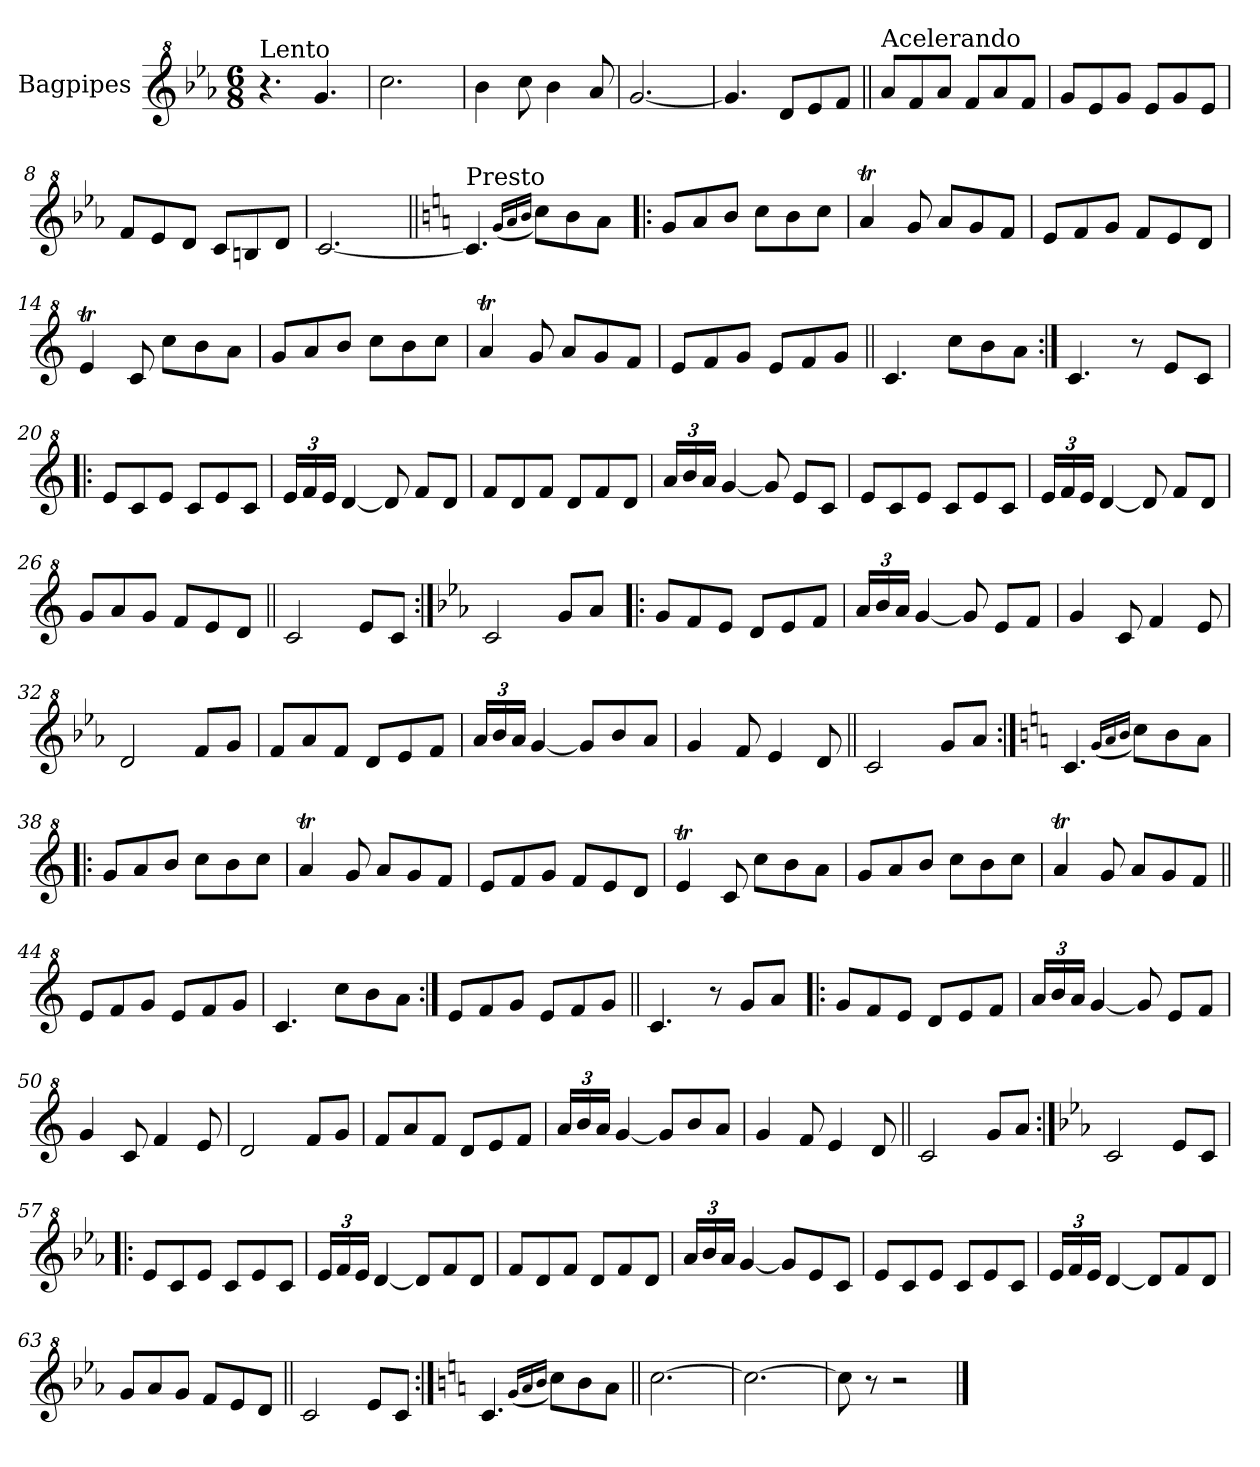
**kern
*part1
*staff1
*I"Bagpipes
*I'Bag
*clefG^2
*k[b-e-a-]
*E-:
*M6/8
=1
!LO:TX:a:t=Lento
4.r
4.gg/
=2
2.ccc\
=3
4bb-\
8ccc\
4bb-\
8aa-/
=4
[2.gg/
=5
4.gg/]
8dd/L
8ee-/
8ff/J
=6||
!LO:TX:a:t=Acelerando
8aa-/L
8ff/
8aa-/J
8ff/L
8aa-/
8ff/J
=7
8gg/L
8ee-/
8gg/J
8ee-/L
8gg/
8ee-/J
=8
8ff/L
8ee-/
8dd/J
8cc/L
8bn/
8dd/J
=9
[2.cc/
!!LO:LB:g=z
=10||
*k[]
*C:
!LO:TX:a:t=Presto
4.cc/]
(16qgg/LL
16qaa/
16qbb/JJ
8ccc\L)
8bb\
8aa\J
=11!|:
8gg/L
8aa/
8bb/J
8ccc\L
8bb\
8ccc\J
=12
4aaT/
8gg/
8aa/L
8gg/
8ff/J
=13
8ee/L
8ff/
8gg/J
8ff/L
8ee/
8dd/J
=14
4eet/
8cc/
8ccc\L
8bb\
8aa\J
=15
8gg/L
8aa/
8bb/J
8ccc\L
8bb\
8ccc\J
=16
4aaT/
8gg/
8aa/L
8gg/
8ff/J
!!LO:LB:g=z
=17
8ee/L
8ff/
8gg/J
8ee/L
8ff/
8gg/J
=18||
4.cc/
8ccc\L
8bb\
8aa\J
=19:|!
4.cc/
8r
8ee/L
8cc/J
=20!|:
8ee/L
8cc/
8ee/J
8cc/L
8ee/
8cc/J
=21
*Xbrackettup
24ee/LL
24ff/
24ee/JJ
[4dd/
8dd/]
8ff/L
8dd/J
=22
8ff/L
8dd/
8ff/J
8dd/L
8ff/
8dd/J
=23
24aa/LL
24bb/
24aa/JJ
[4gg/
8gg/]
8ee/L
8cc/J
!!LO:LB:g=z
=24
8ee/L
8cc/
8ee/J
8cc/L
8ee/
8cc/J
=25
24ee/LL
24ff/
24ee/JJ
[4dd/
8dd/]
8ff/L
8dd/J
=26
8gg/L
8aa/
8gg/J
8ff/L
8ee/
8dd/J
=27||
2cc/
8ee/L
8cc/J
=28:|!
*k[b-e-a-]
*E-:
2cc/
8gg/L
8aa-/J
=29!|:
8gg/L
8ff/
8ee-/J
8dd/L
8ee-/
8ff/J
=30
24aa-/LL
24bb-/
24aa-/JJ
[4gg/
8gg/]
8ee-/L
8ff/J
!!LO:LB:g=z
=31
4gg/
8cc/
4ff/
8ee-/
=32
2dd/
8ff/L
8gg/J
=33
8ff/L
8aa-/
8ff/J
8dd/L
8ee-/
8ff/J
=34
24aa-/LL
24bb-/
24aa-/JJ
[4gg/
8gg/L]
8bb-/
8aa-/J
=35
4gg/
8ff/
4ee-/
8dd/
=36||
2cc/
8gg/L
8aa-/J
=37:|!
*k[]
*C:
4.cc/
(16qgg/LL
16qaa/
16qbb/JJ
8ccc\L)
8bb\
8aa\J
!!LO:LB:g=z
=38!|:
8gg/L
8aa/
8bb/J
8ccc\L
8bb\
8ccc\J
=39
4aaT/
8gg/
8aa/L
8gg/
8ff/J
=40
8ee/L
8ff/
8gg/J
8ff/L
8ee/
8dd/J
=41
4eet/
8cc/
8ccc\L
8bb\
8aa\J
=42
8gg/L
8aa/
8bb/J
8ccc\L
8bb\
8ccc\J
=43
4aaT/
8gg/
8aa/L
8gg/
8ff/J
=44||
8ee/L
8ff/
8gg/J
8ee/L
8ff/
8gg/J
=45
4.cc/
8ccc\L
8bb\
8aa\J
!!LO:LB:g=z
=46:|!
8ee/L
8ff/
8gg/J
8ee/L
8ff/
8gg/J
=47||
4.cc/
8r
8gg/L
8aa/J
=48!|:
8gg/L
8ff/
8ee/J
8dd/L
8ee/
8ff/J
=49
24aa/LL
24bb/
24aa/JJ
[4gg/
8gg/]
8ee/L
8ff/J
=50
4gg/
8cc/
4ff/
8ee/
=51
2dd/
8ff/L
8gg/J
=52
8ff/L
8aa/
8ff/J
8dd/L
8ee/
8ff/J
=53
24aa/LL
24bb/
24aa/JJ
[4gg/
8gg/L]
8bb/
8aa/J
!!LO:LB:g=z
=54
4gg/
8ff/
4ee/
8dd/
=55||
2cc/
8gg/L
8aa/J
=56:|!
*k[b-e-a-]
*E-:
2cc/
8ee-/L
8cc/J
=57!|:
8ee-/L
8cc/
8ee-/J
8cc/L
8ee-/
8cc/J
=58
24ee-/LL
24ff/
24ee-/JJ
[4dd/
8dd/L]
8ff/
8dd/J
=59
8ff/L
8dd/
8ff/J
8dd/L
8ff/
8dd/J
=60
24aa-/LL
24bb-/
24aa-/JJ
[4gg/
8gg/L]
8ee-/
8cc/J
!!LO:LB:g=z
=61
8ee-/L
8cc/
8ee-/J
8cc/L
8ee-/
8cc/J
=62
24ee-/LL
24ff/
24ee-/JJ
[4dd/
8dd/L]
8ff/
8dd/J
=63
8gg/L
8aa-/
8gg/J
8ff/L
8ee-/
8dd/J
=64||
2cc/
8ee-/L
8cc/J
=65:|!
*k[]
*C:
4.cc/
(16qgg/LL
16qaa/
16qbb/JJ
8ccc\L)
8bb\
8aa\J
=66||
[2.ccc\
=67
2.ccc\_
=68
8ccc\]
8r
2r
==
*-
